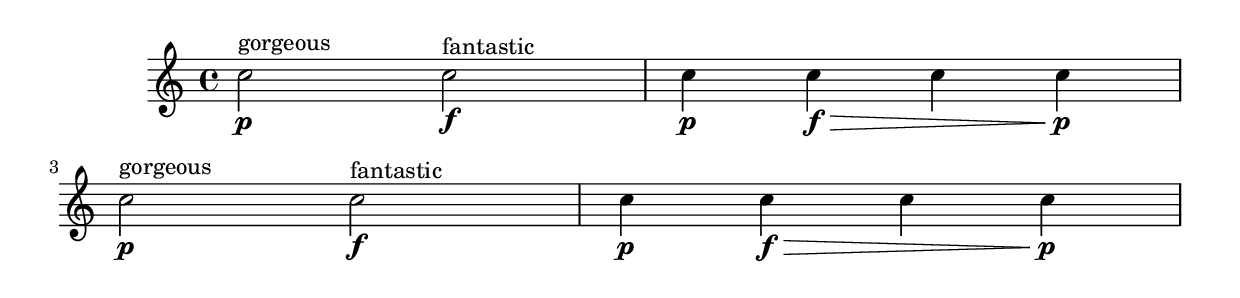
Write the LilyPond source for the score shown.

%% Do not edit this file; it is auto-generated from LSR http://lsr.dsi.unimi.it
%% This file is in the public domain.
\version "2.11.62"

\header {
  lsrtags = "tweaks-and-overrides, spacing"

  texidoces = "
Mediante el establecimiento de la propiedad @code{Y-extent} a un valor
adecuado, todos los objetos @code{DynamicLineSpanner} (reguladores e
indicaciones dinámicas textuales) se pueden alinear con un punto de
referencia común, independientemente de sus dimensiones.  De esta
manera, todos los elementos estarán alineados verticalmente,
produciendo así un resultado más satisfactorio.

Se usa una idea similar para alinear las inscripciones de texto a lo
largo de su línea de base.

"
  doctitlees = "Indicaciones dinámicas y textuales alineadas verticalmente"

  texidoc = "
By setting the @code{'Y-extent} property to a suitable value, all
@code{DynamicLineSpanner} objects (hairpins and dynamic texts) can be
aligned to a common reference point, regardless of their actual extent.
This way, every element will be vertically aligned, thus producing a
more pleasing output.

The same idea is used to align the text scripts along their baseline.

"
  doctitle = "Vertically aligned dynamics and textscripts"
} % begin verbatim
music = \relative c'' {
  c2\p^\markup { gorgeous } c\f^\markup { fantastic }
  c4\p c\f\> c c\!\p
}

{
  \music \break
  \override DynamicLineSpanner #'staff-padding = #2.0
  \override DynamicLineSpanner #'Y-extent = #'(-1.5 . 1.5)
  \override TextScript #'Y-extent = #'(-1.5 . 1.5)
  \music
}
